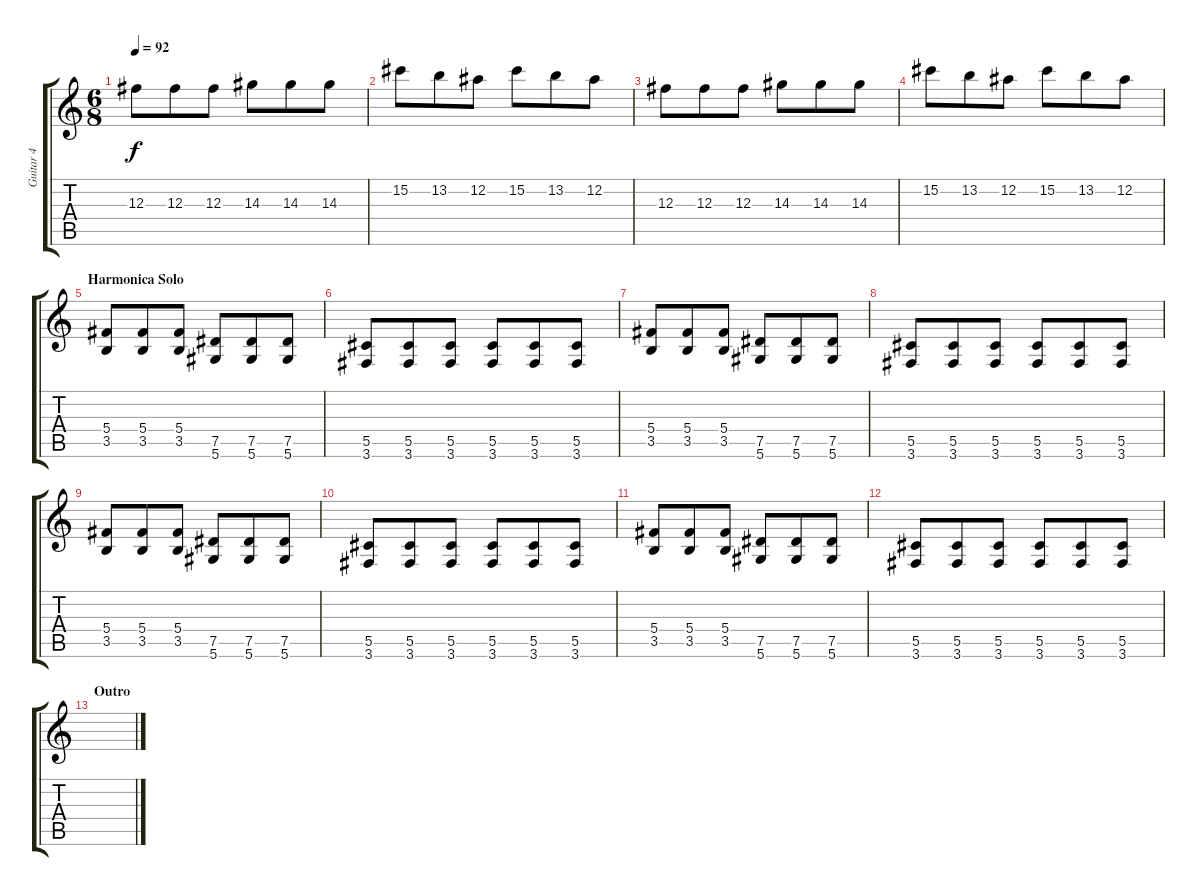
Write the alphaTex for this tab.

\track ("Guitar 4" "Guitar 4") {instrument overdrivenguitar}
\staff {score tabs}
\tuning (Eb4 Bb3 Gb3 Db3 Ab2 Eb2) {hide}
\ts (6 8)
\tempo 92
\clef g2
\ks c
12.3.8{dy f} 12.3.8 12.3.8 14.3.8 14.3.8 14.3.8 |
15.2.8 13.2.8 12.2.8 15.2.8 13.2.8 12.2.8 |
12.3.8 12.3.8 12.3.8 14.3.8 14.3.8 14.3.8 |
15.2.8 13.2.8 12.2.8 15.2.8 13.2.8 12.2.8 |
\section ("" "Harmonica Solo")
(5.4 3.5).8 (5.4 3.5).8 (5.4 3.5).8 (7.5 5.6).8 (7.5 5.6).8 (7.5 5.6).8 |
(5.5 3.6).8 (5.5 3.6).8 (5.5 3.6).8 (5.5 3.6).8 (5.5 3.6).8 (5.5 3.6).8 |
(5.4 3.5).8 (5.4 3.5).8 (5.4 3.5).8 (7.5 5.6).8 (7.5 5.6).8 (7.5 5.6).8 |
(5.5 3.6).8 (5.5 3.6).8 (5.5 3.6).8 (5.5 3.6).8 (5.5 3.6).8 (5.5 3.6).8 |
(5.4 3.5).8 (5.4 3.5).8 (5.4 3.5).8 (7.5 5.6).8 (7.5 5.6).8 (7.5 5.6).8 |
(5.5 3.6).8 (5.5 3.6).8 (5.5 3.6).8 (5.5 3.6).8 (5.5 3.6).8 (5.5 3.6).8 |
(5.4 3.5).8 (5.4 3.5).8 (5.4 3.5).8 (7.5 5.6).8 (7.5 5.6).8 (7.5 5.6).8 |
(5.5 3.6).8 (5.5 3.6).8 (5.5 3.6).8 (5.5 3.6).8 (5.5 3.6).8 (5.5 3.6).8 |
\section ("" "Outro")
